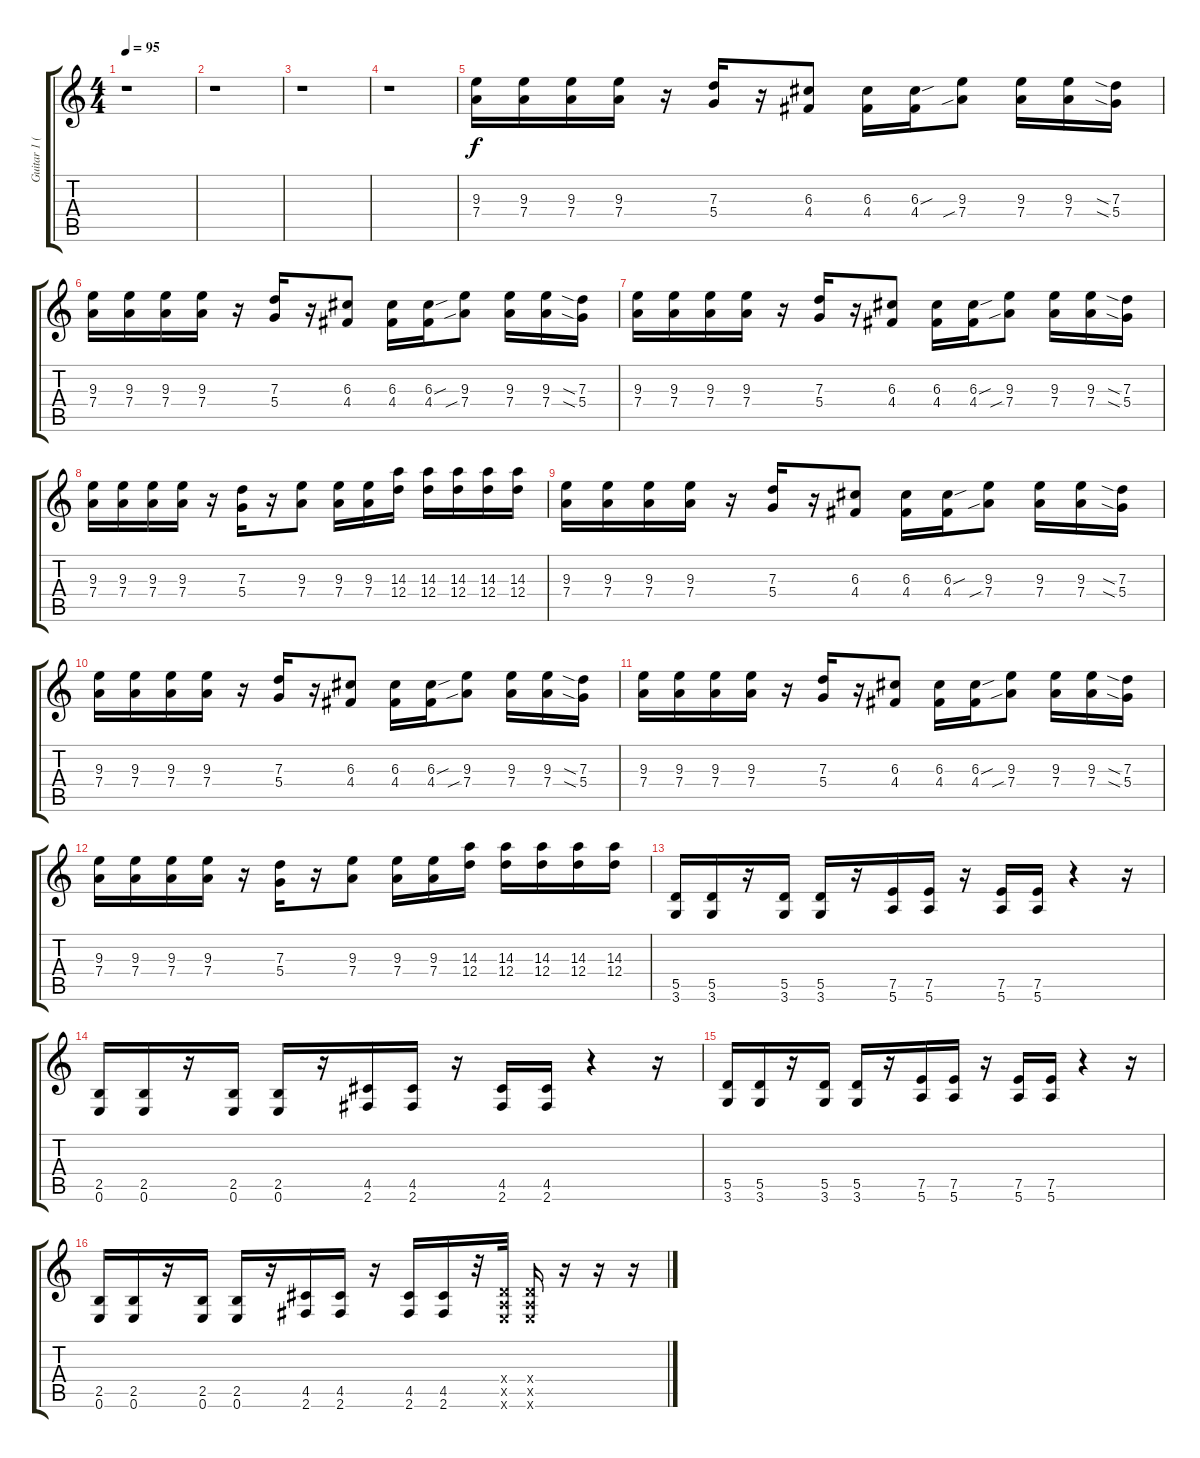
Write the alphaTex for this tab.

\track ("Guitar 1 (Left)" "Guitar 1 (") {instrument distortionguitar}
\staff {score tabs}
\tuning (E4 B3 G3 D3 A2 E2) {hide}
\ts (4 4)
\tempo 95
\clef g2
\ks c
r.1{dy f} |
r.1 |
r.1 |
r.1 |
(9.3 7.4).16 (9.3 7.4).16 (9.3 7.4).16 (9.3 7.4).16 r.16 (7.3 5.4).16 r.16 (6.3 4.4).8 (6.3 4.4).16 (6.3{sou} 4.4).16 (9.3 7.4{sib}).8 (9.3 7.4).16 (9.3 7.4).16 (7.3{sia} 5.4{sia}).16 |
(9.3 7.4).16 (9.3 7.4).16 (9.3 7.4).16 (9.3 7.4).16 r.16 (7.3 5.4).16 r.16 (6.3 4.4).8 (6.3 4.4).16 (6.3{sou} 4.4).16 (9.3 7.4{sib}).8 (9.3 7.4).16 (9.3 7.4).16 (7.3{sia} 5.4{sia}).16 |
(9.3 7.4).16 (9.3 7.4).16 (9.3 7.4).16 (9.3 7.4).16 r.16 (7.3 5.4).16 r.16 (6.3 4.4).8 (6.3 4.4).16 (6.3{sou} 4.4).16 (9.3 7.4{sib}).8 (9.3 7.4).16 (9.3 7.4).16 (7.3{sia} 5.4{sia}).16 |
(9.3 7.4).16 (9.3 7.4).16 (9.3 7.4).16 (9.3 7.4).16 r.16 (7.3 5.4).16 r.16 (9.3 7.4).8 (9.3 7.4).16 (9.3 7.4).16 (14.3 12.4).16 (14.3 12.4).16 (14.3 12.4).16 (14.3 12.4).16 (14.3 12.4).16 |
(9.3 7.4).16 (9.3 7.4).16 (9.3 7.4).16 (9.3 7.4).16 r.16 (7.3 5.4).16 r.16 (6.3 4.4).8 (6.3 4.4).16 (6.3{sou} 4.4).16 (9.3 7.4{sib}).8 (9.3 7.4).16 (9.3 7.4).16 (7.3{sia} 5.4{sia}).16 |
(9.3 7.4).16 (9.3 7.4).16 (9.3 7.4).16 (9.3 7.4).16 r.16 (7.3 5.4).16 r.16 (6.3 4.4).8 (6.3 4.4).16 (6.3{sou} 4.4).16 (9.3 7.4{sib}).8 (9.3 7.4).16 (9.3 7.4).16 (7.3{sia} 5.4{sia}).16 |
(9.3 7.4).16 (9.3 7.4).16 (9.3 7.4).16 (9.3 7.4).16 r.16 (7.3 5.4).16 r.16 (6.3 4.4).8 (6.3 4.4).16 (6.3{sou} 4.4).16 (9.3 7.4{sib}).8 (9.3 7.4).16 (9.3 7.4).16 (7.3{sia} 5.4{sia}).16 |
(9.3 7.4).16 (9.3 7.4).16 (9.3 7.4).16 (9.3 7.4).16 r.16 (7.3 5.4).16 r.16 (9.3 7.4).8 (9.3 7.4).16 (9.3 7.4).16 (14.3 12.4).16 (14.3 12.4).16 (14.3 12.4).16 (14.3 12.4).16 (14.3 12.4).16 |
(5.5 3.6).16 (5.5 3.6).16 r.16 (5.5 3.6).16 (5.5 3.6).16 r.16 (7.5 5.6).16 (7.5 5.6).16 r.16 (7.5 5.6).16 (7.5 5.6).16 r.4 r.16 |
(2.5 0.6).16 (2.5 0.6).16 r.16 (2.5 0.6).16 (2.5 0.6).16 r.16 (4.5 2.6).16 (4.5 2.6).16 r.16 (4.5 2.6).16 (4.5 2.6).16 r.4 r.16 |
(5.5 3.6).16 (5.5 3.6).16 r.16 (5.5 3.6).16 (5.5 3.6).16 r.16 (7.5 5.6).16 (7.5 5.6).16 r.16 (7.5 5.6).16 (7.5 5.6).16 r.4 r.16 |
(2.5 0.6).16 (2.5 0.6).16 r.16 (2.5 0.6).16 (2.5 0.6).16 r.16 (4.5 2.6).16 (4.5 2.6).16 r.16 (4.5 2.6).16 (4.5 2.6).16 r.32 (0.4{x} 0.5{x} 0.6{x}).32 (0.4{x} 0.5{x} 0.6{x}).16 r.16 r.16 r.16
